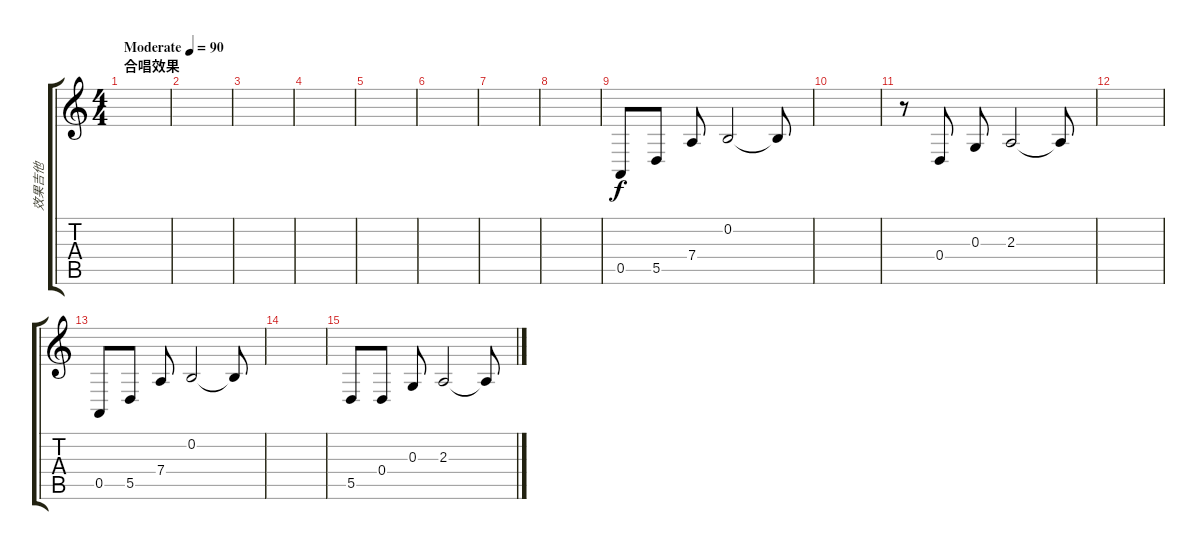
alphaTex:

\track ("效果吉他" "效果吉他") {instrument electricgrandpiano}
\staff {score tabs}
\tuning (E4 B3 G3 D3 A2 E2) {hide}
\ts (4 4)
\section ("" "合唱效果")
\tempo (90 "Moderate")
\clef g2
\ks c
|
|
|
|
|
|
|
|
0.5.8{instrument electricgrandpiano} 5.5.8 7.4.8 0.2.2 0.2{t}.8 |
|
r.8 0.4.8 0.3.8 2.3.2 2.3{t}.8 |
|
0.5.8 5.5.8 7.4.8 0.2.2 0.2{t}.8 |
|
5.5.8 0.4.8 0.3.8 2.3.2 2.3{t}.8
